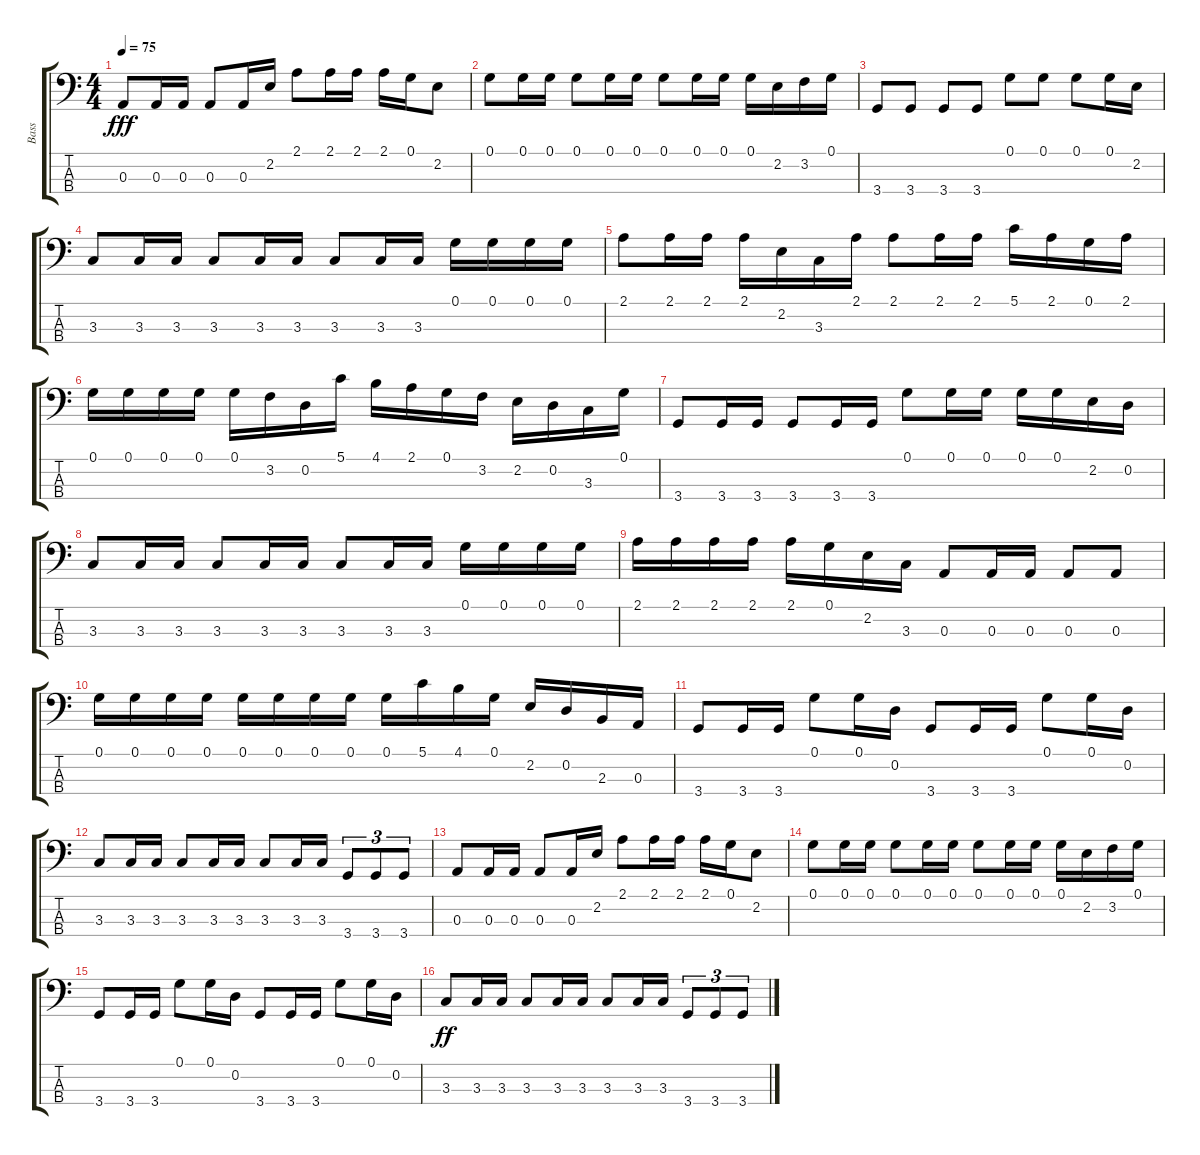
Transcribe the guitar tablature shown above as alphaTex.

\track ("Bass" "Bass") {instrument electricbassfinger}
\staff {score tabs}
\tuning (G2 D2 A1 E1) {hide}
\ts (4 4)
\tempo 75
\clef f4
\ks c
0.3.8{dy fff} 0.3.16 0.3.16 0.3.8 0.3.16 2.2.16 2.1.8 2.1.16 2.1.16 2.1.16 0.1.16 2.2.8 |
0.1.8 0.1.16 0.1.16 0.1.8 0.1.16 0.1.16 0.1.8 0.1.16 0.1.16 0.1.16 2.2.16 3.2.16 0.1.16 |
3.4.8 3.4.8 3.4.8 3.4.8 0.1.8 0.1.8 0.1.8 0.1.16 2.2.16 |
3.3.8 3.3.16 3.3.16 3.3.8 3.3.16 3.3.16 3.3.8 3.3.16 3.3.16 0.1.16 0.1.16 0.1.16 0.1.16 |
2.1.8 2.1.16 2.1.16 2.1.16 2.2.16 3.3.16 2.1.16 2.1.8 2.1.16 2.1.16 5.1.16 2.1.16 0.1.16 2.1.16 |
0.1.16 0.1.16 0.1.16 0.1.16 0.1.16 3.2.16 0.2.16 5.1.16 4.1.16 2.1.16 0.1.16 3.2.16 2.2.16 0.2.16 3.3.16 0.1.16 |
3.4.8 3.4.16 3.4.16 3.4.8 3.4.16 3.4.16 0.1.8 0.1.16 0.1.16 0.1.16 0.1.16 2.2.16 0.2.16 |
3.3.8 3.3.16 3.3.16 3.3.8 3.3.16 3.3.16 3.3.8 3.3.16 3.3.16 0.1.16 0.1.16 0.1.16 0.1.16 |
2.1.16 2.1.16 2.1.16 2.1.16 2.1.16 0.1.16 2.2.16 3.3.16 0.3.8 0.3.16 0.3.16 0.3.8 0.3.8 |
0.1.16 0.1.16 0.1.16 0.1.16 0.1.16 0.1.16 0.1.16 0.1.16 0.1.16 5.1.16 4.1.16 0.1.16 2.2.16 0.2.16 2.3.16 0.3.16 |
3.4.8 3.4.16 3.4.16 0.1.8 0.1.16 0.2.16 3.4.8 3.4.16 3.4.16 0.1.8 0.1.16 0.2.16 |
3.3.8 3.3.16 3.3.16 3.3.8 3.3.16 3.3.16 3.3.8 3.3.16 3.3.16 3.4.8{tu (3 2)} 3.4.8{tu (3 2)} 3.4.8{tu (3 2)} |
0.3.8 0.3.16 0.3.16 0.3.8 0.3.16 2.2.16 2.1.8 2.1.16 2.1.16 2.1.16 0.1.16 2.2.8 |
0.1.8 0.1.16 0.1.16 0.1.8 0.1.16 0.1.16 0.1.8 0.1.16 0.1.16 0.1.16 2.2.16 3.2.16 0.1.16 |
3.4.8 3.4.16 3.4.16 0.1.8 0.1.16 0.2.16 3.4.8 3.4.16 3.4.16 0.1.8 0.1.16 0.2.16 |
3.3.8{dy ff} 3.3.16 3.3.16 3.3.8 3.3.16 3.3.16 3.3.8 3.3.16 3.3.16 3.4.8{tu (3 2)} 3.4.8{tu (3 2)} 3.4.8{tu (3 2)}
